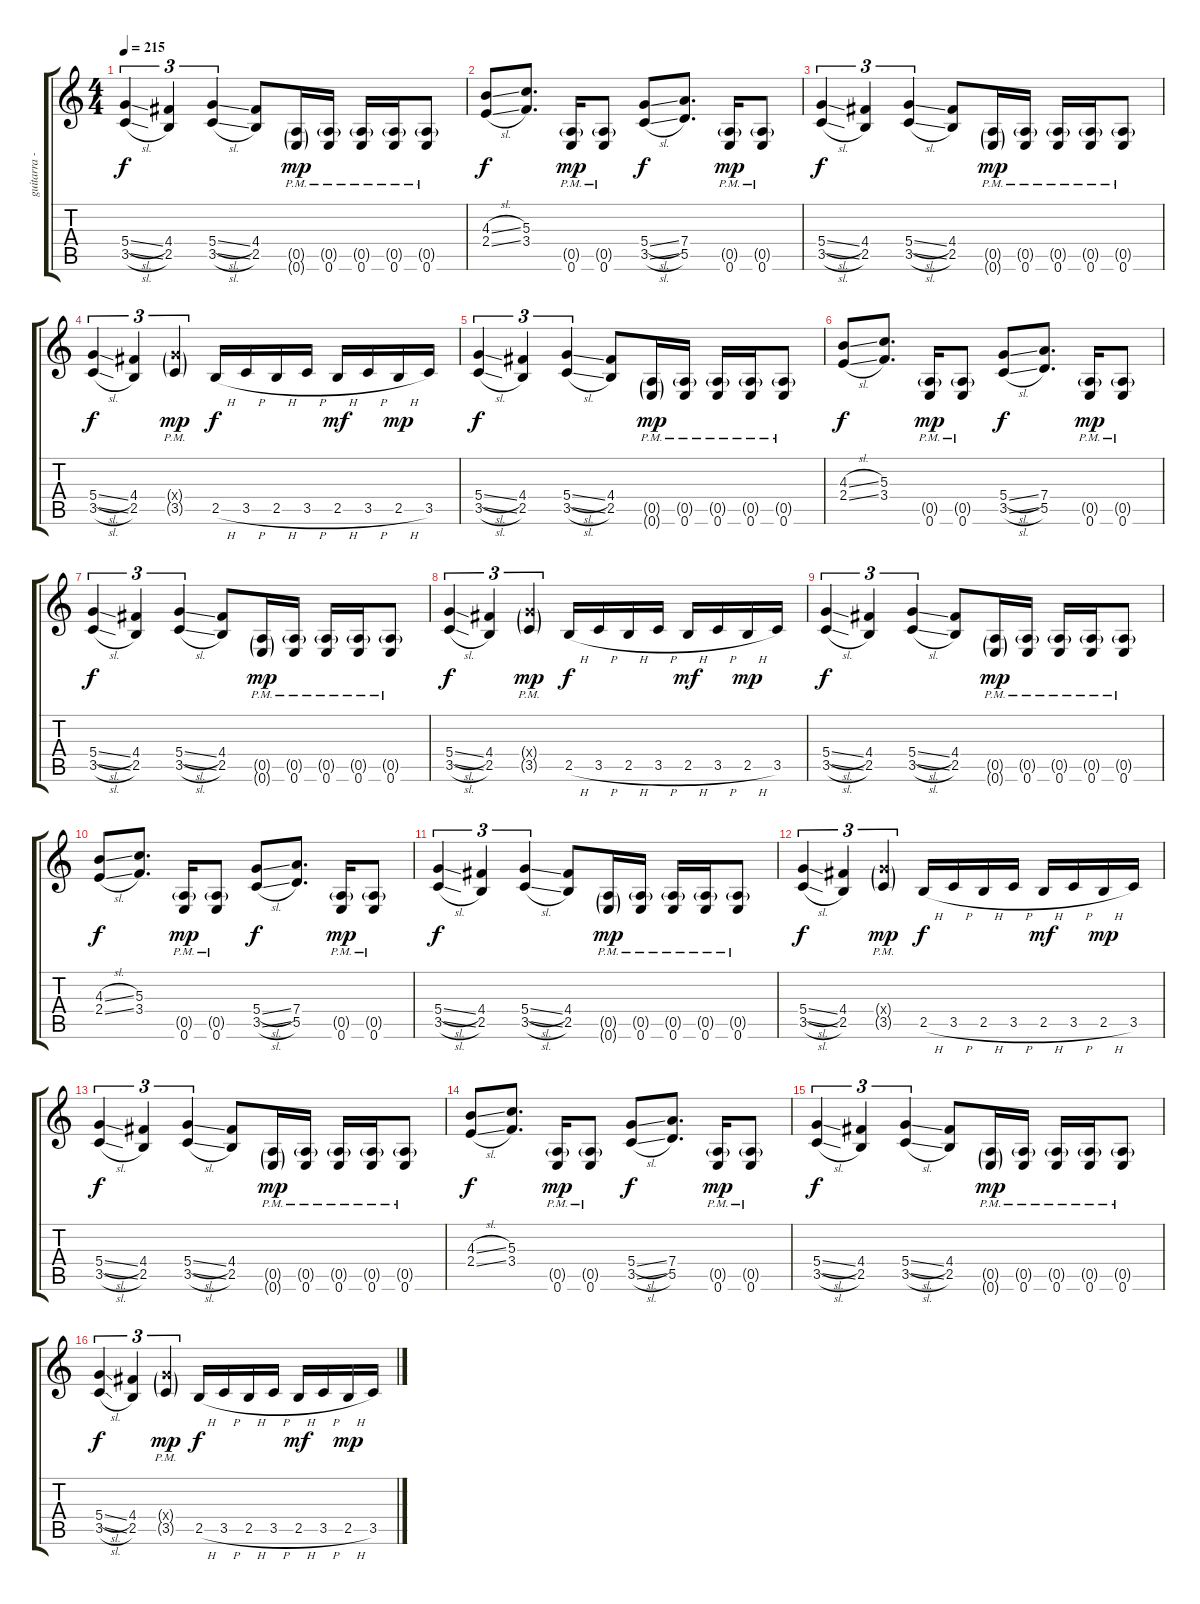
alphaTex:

\track ("guitarra - guitar" "guitarra -") {instrument distortionguitar}
\staff {score tabs}
\tuning (E4 B3 G3 D3 A2 E2) {hide}
\ts (4 4)
\tempo 215
\clef g2
\ks c
(5.4{sl} 3.5{sl}).4{tu (3 2) dy f} (4.4 2.5).4{tu (3 2)} (5.4{sl} 3.5{sl}).4{tu (3 2)} (4.4 2.5).8 (0.5{g pm} 0.6{g pm}).16{dy mp} (0.5{g pm} 0.6{pm}).16 (0.5{g pm} 0.6{pm}).16 (0.5{g pm} 0.6{pm}).16 (0.5{g pm} 0.6{pm}).8 |
(4.3{sl} 2.4{sl}).8{dy f} (5.3 3.4).8{d} (0.5{g pm} 0.6{pm}).16{dy mp} (0.5{g pm} 0.6{pm}).8 (5.4{sl} 3.5{sl}).8{dy f} (7.4 5.5).8{d} (0.5{g pm} 0.6{pm}).16{dy mp} (0.5{g pm} 0.6{pm}).8 |
(5.4{sl} 3.5{sl}).4{tu (3 2) dy f} (4.4 2.5).4{tu (3 2)} (5.4{sl} 3.5{sl}).4{tu (3 2)} (4.4 2.5).8 (0.5{g pm} 0.6{g pm}).16{dy mp} (0.5{g pm} 0.6{pm}).16 (0.5{g pm} 0.6{pm}).16 (0.5{g pm} 0.6{pm}).16 (0.5{g pm} 0.6{pm}).8 |
(5.4{sl} 3.5{sl}).4{tu (3 2) dy f} (4.4 2.5).4{tu (3 2)} (5.4{g x} 3.5{g pm}).4{tu (3 2) dy mp} 2.5{h}.16{dy f} 3.5{h}.16 2.5{h}.16 3.5{h}.16 2.5{h}.16{dy mf} 3.5{h}.16 2.5{h}.16{dy mp} 3.5.16 |
(5.4{sl} 3.5{sl}).4{tu (3 2) dy f} (4.4 2.5).4{tu (3 2)} (5.4{sl} 3.5{sl}).4{tu (3 2)} (4.4 2.5).8 (0.5{g pm} 0.6{g pm}).16{dy mp} (0.5{g pm} 0.6{pm}).16 (0.5{g pm} 0.6{pm}).16 (0.5{g pm} 0.6{pm}).16 (0.5{g pm} 0.6{pm}).8 |
(4.3{sl} 2.4{sl}).8{dy f} (5.3 3.4).8{d} (0.5{g pm} 0.6{pm}).16{dy mp} (0.5{g pm} 0.6{pm}).8 (5.4{sl} 3.5{sl}).8{dy f} (7.4 5.5).8{d} (0.5{g pm} 0.6{pm}).16{dy mp} (0.5{g pm} 0.6{pm}).8 |
(5.4{sl} 3.5{sl}).4{tu (3 2) dy f} (4.4 2.5).4{tu (3 2)} (5.4{sl} 3.5{sl}).4{tu (3 2)} (4.4 2.5).8 (0.5{g pm} 0.6{g pm}).16{dy mp} (0.5{g pm} 0.6{pm}).16 (0.5{g pm} 0.6{pm}).16 (0.5{g pm} 0.6{pm}).16 (0.5{g pm} 0.6{pm}).8 |
(5.4{sl} 3.5{sl}).4{tu (3 2) dy f} (4.4 2.5).4{tu (3 2)} (5.4{g x} 3.5{g pm}).4{tu (3 2) dy mp} 2.5{h}.16{dy f} 3.5{h}.16 2.5{h}.16 3.5{h}.16 2.5{h}.16{dy mf} 3.5{h}.16 2.5{h}.16{dy mp} 3.5.16 |
(5.4{sl} 3.5{sl}).4{tu (3 2) dy f} (4.4 2.5).4{tu (3 2)} (5.4{sl} 3.5{sl}).4{tu (3 2)} (4.4 2.5).8 (0.5{g pm} 0.6{g pm}).16{dy mp} (0.5{g pm} 0.6{pm}).16 (0.5{g pm} 0.6{pm}).16 (0.5{g pm} 0.6{pm}).16 (0.5{g pm} 0.6{pm}).8 |
(4.3{sl} 2.4{sl}).8{dy f} (5.3 3.4).8{d} (0.5{g pm} 0.6{pm}).16{dy mp} (0.5{g pm} 0.6{pm}).8 (5.4{sl} 3.5{sl}).8{dy f} (7.4 5.5).8{d} (0.5{g pm} 0.6{pm}).16{dy mp} (0.5{g pm} 0.6{pm}).8 |
(5.4{sl} 3.5{sl}).4{tu (3 2) dy f} (4.4 2.5).4{tu (3 2)} (5.4{sl} 3.5{sl}).4{tu (3 2)} (4.4 2.5).8 (0.5{g pm} 0.6{g pm}).16{dy mp} (0.5{g pm} 0.6{pm}).16 (0.5{g pm} 0.6{pm}).16 (0.5{g pm} 0.6{pm}).16 (0.5{g pm} 0.6{pm}).8 |
(5.4{sl} 3.5{sl}).4{tu (3 2) dy f} (4.4 2.5).4{tu (3 2)} (5.4{g x} 3.5{g pm}).4{tu (3 2) dy mp} 2.5{h}.16{dy f} 3.5{h}.16 2.5{h}.16 3.5{h}.16 2.5{h}.16{dy mf} 3.5{h}.16 2.5{h}.16{dy mp} 3.5.16 |
(5.4{sl} 3.5{sl}).4{tu (3 2) dy f} (4.4 2.5).4{tu (3 2)} (5.4{sl} 3.5{sl}).4{tu (3 2)} (4.4 2.5).8 (0.5{g pm} 0.6{g pm}).16{dy mp} (0.5{g pm} 0.6{pm}).16 (0.5{g pm} 0.6{pm}).16 (0.5{g pm} 0.6{pm}).16 (0.5{g pm} 0.6{pm}).8 |
(4.3{sl} 2.4{sl}).8{dy f} (5.3 3.4).8{d} (0.5{g pm} 0.6{pm}).16{dy mp} (0.5{g pm} 0.6{pm}).8 (5.4{sl} 3.5{sl}).8{dy f} (7.4 5.5).8{d} (0.5{g pm} 0.6{pm}).16{dy mp} (0.5{g pm} 0.6{pm}).8 |
(5.4{sl} 3.5{sl}).4{tu (3 2) dy f} (4.4 2.5).4{tu (3 2)} (5.4{sl} 3.5{sl}).4{tu (3 2)} (4.4 2.5).8 (0.5{g pm} 0.6{g pm}).16{dy mp} (0.5{g pm} 0.6{pm}).16 (0.5{g pm} 0.6{pm}).16 (0.5{g pm} 0.6{pm}).16 (0.5{g pm} 0.6{pm}).8 |
(5.4{sl} 3.5{sl}).4{tu (3 2) dy f} (4.4 2.5).4{tu (3 2)} (5.4{g x} 3.5{g pm}).4{tu (3 2) dy mp} 2.5{h}.16{dy f} 3.5{h}.16 2.5{h}.16 3.5{h}.16 2.5{h}.16{dy mf} 3.5{h}.16 2.5{h}.16{dy mp} 3.5.16
